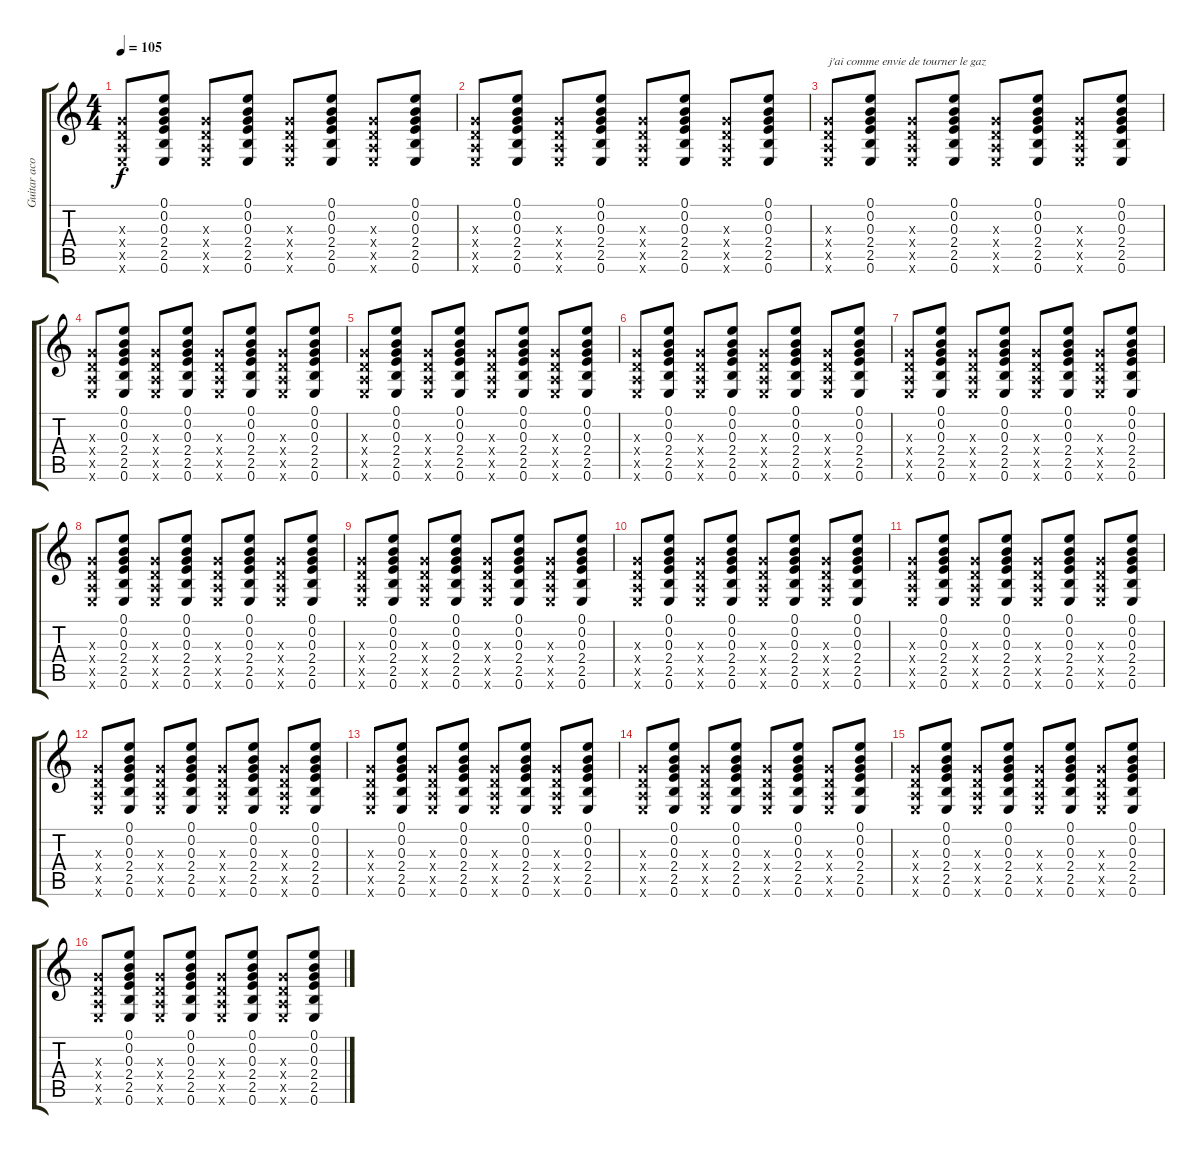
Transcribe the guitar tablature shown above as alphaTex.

\track ("Guitar acoustic" "Guitar aco") {instrument acousticguitarsteel}
\staff {score tabs}
\tuning (E4 B3 G3 D3 A2 E2) {hide}
\ts (4 4)
\tempo 105
\clef g2
\ks c
(0.3{x} 0.4{x} 0.5{x} 0.6{x}).8{dy f instrument acousticguitarsteel} (0.1 0.2 0.3 2.4 2.5 0.6).8 (0.3{x} 0.4{x} 0.5{x} 0.6{x}).8 (0.1 0.2 0.3 2.4 2.5 0.6).8 (0.3{x} 0.4{x} 0.5{x} 0.6{x}).8 (0.1 0.2 0.3 2.4 2.5 0.6).8 (0.3{x} 0.4{x} 0.5{x} 0.6{x}).8 (0.1 0.2 0.3 2.4 2.5 0.6).8 |
(0.3{x} 0.4{x} 0.5{x} 0.6{x}).8 (0.1 0.2 0.3 2.4 2.5 0.6).8 (0.3{x} 0.4{x} 0.5{x} 0.6{x}).8 (0.1 0.2 0.3 2.4 2.5 0.6).8 (0.3{x} 0.4{x} 0.5{x} 0.6{x}).8 (0.1 0.2 0.3 2.4 2.5 0.6).8 (0.3{x} 0.4{x} 0.5{x} 0.6{x}).8 (0.1 0.2 0.3 2.4 2.5 0.6).8 |
(0.3{x} 0.4{x} 0.5{x} 0.6{x}).8{txt "j'ai comme envie de tourner le gaz"} (0.1 0.2 0.3 2.4 2.5 0.6).8 (0.3{x} 0.4{x} 0.5{x} 0.6{x}).8 (0.1 0.2 0.3 2.4 2.5 0.6).8 (0.3{x} 0.4{x} 0.5{x} 0.6{x}).8 (0.1 0.2 0.3 2.4 2.5 0.6).8 (0.3{x} 0.4{x} 0.5{x} 0.6{x}).8 (0.1 0.2 0.3 2.4 2.5 0.6).8 |
(0.3{x} 0.4{x} 0.5{x} 0.6{x}).8 (0.1 0.2 0.3 2.4 2.5 0.6).8 (0.3{x} 0.4{x} 0.5{x} 0.6{x}).8 (0.1 0.2 0.3 2.4 2.5 0.6).8 (0.3{x} 0.4{x} 0.5{x} 0.6{x}).8 (0.1 0.2 0.3 2.4 2.5 0.6).8 (0.3{x} 0.4{x} 0.5{x} 0.6{x}).8 (0.1 0.2 0.3 2.4 2.5 0.6).8 |
(0.3{x} 0.4{x} 0.5{x} 0.6{x}).8 (0.1 0.2 0.3 2.4 2.5 0.6).8 (0.3{x} 0.4{x} 0.5{x} 0.6{x}).8 (0.1 0.2 0.3 2.4 2.5 0.6).8 (0.3{x} 0.4{x} 0.5{x} 0.6{x}).8 (0.1 0.2 0.3 2.4 2.5 0.6).8 (0.3{x} 0.4{x} 0.5{x} 0.6{x}).8 (0.1 0.2 0.3 2.4 2.5 0.6).8 |
(0.3{x} 0.4{x} 0.5{x} 0.6{x}).8 (0.1 0.2 0.3 2.4 2.5 0.6).8 (0.3{x} 0.4{x} 0.5{x} 0.6{x}).8 (0.1 0.2 0.3 2.4 2.5 0.6).8 (0.3{x} 0.4{x} 0.5{x} 0.6{x}).8 (0.1 0.2 0.3 2.4 2.5 0.6).8 (0.3{x} 0.4{x} 0.5{x} 0.6{x}).8 (0.1 0.2 0.3 2.4 2.5 0.6).8 |
(0.3{x} 0.4{x} 0.5{x} 0.6{x}).8 (0.1 0.2 0.3 2.4 2.5 0.6).8 (0.3{x} 0.4{x} 0.5{x} 0.6{x}).8 (0.1 0.2 0.3 2.4 2.5 0.6).8 (0.3{x} 0.4{x} 0.5{x} 0.6{x}).8 (0.1 0.2 0.3 2.4 2.5 0.6).8 (0.3{x} 0.4{x} 0.5{x} 0.6{x}).8 (0.1 0.2 0.3 2.4 2.5 0.6).8 |
(0.3{x} 0.4{x} 0.5{x} 0.6{x}).8 (0.1 0.2 0.3 2.4 2.5 0.6).8 (0.3{x} 0.4{x} 0.5{x} 0.6{x}).8 (0.1 0.2 0.3 2.4 2.5 0.6).8 (0.3{x} 0.4{x} 0.5{x} 0.6{x}).8 (0.1 0.2 0.3 2.4 2.5 0.6).8 (0.3{x} 0.4{x} 0.5{x} 0.6{x}).8 (0.1 0.2 0.3 2.4 2.5 0.6).8 |
(0.3{x} 0.4{x} 0.5{x} 0.6{x}).8 (0.1 0.2 0.3 2.4 2.5 0.6).8 (0.3{x} 0.4{x} 0.5{x} 0.6{x}).8 (0.1 0.2 0.3 2.4 2.5 0.6).8 (0.3{x} 0.4{x} 0.5{x} 0.6{x}).8 (0.1 0.2 0.3 2.4 2.5 0.6).8 (0.3{x} 0.4{x} 0.5{x} 0.6{x}).8 (0.1 0.2 0.3 2.4 2.5 0.6).8 |
(0.3{x} 0.4{x} 0.5{x} 0.6{x}).8 (0.1 0.2 0.3 2.4 2.5 0.6).8 (0.3{x} 0.4{x} 0.5{x} 0.6{x}).8 (0.1 0.2 0.3 2.4 2.5 0.6).8 (0.3{x} 0.4{x} 0.5{x} 0.6{x}).8 (0.1 0.2 0.3 2.4 2.5 0.6).8 (0.3{x} 0.4{x} 0.5{x} 0.6{x}).8 (0.1 0.2 0.3 2.4 2.5 0.6).8 |
(0.3{x} 0.4{x} 0.5{x} 0.6{x}).8 (0.1 0.2 0.3 2.4 2.5 0.6).8 (0.3{x} 0.4{x} 0.5{x} 0.6{x}).8 (0.1 0.2 0.3 2.4 2.5 0.6).8 (0.3{x} 0.4{x} 0.5{x} 0.6{x}).8 (0.1 0.2 0.3 2.4 2.5 0.6).8 (0.3{x} 0.4{x} 0.5{x} 0.6{x}).8 (0.1 0.2 0.3 2.4 2.5 0.6).8 |
(0.3{x} 0.4{x} 0.5{x} 0.6{x}).8 (0.1 0.2 0.3 2.4 2.5 0.6).8 (0.3{x} 0.4{x} 0.5{x} 0.6{x}).8 (0.1 0.2 0.3 2.4 2.5 0.6).8 (0.3{x} 0.4{x} 0.5{x} 0.6{x}).8 (0.1 0.2 0.3 2.4 2.5 0.6).8 (0.3{x} 0.4{x} 0.5{x} 0.6{x}).8 (0.1 0.2 0.3 2.4 2.5 0.6).8 |
(0.3{x} 0.4{x} 0.5{x} 0.6{x}).8 (0.1 0.2 0.3 2.4 2.5 0.6).8 (0.3{x} 0.4{x} 0.5{x} 0.6{x}).8 (0.1 0.2 0.3 2.4 2.5 0.6).8 (0.3{x} 0.4{x} 0.5{x} 0.6{x}).8 (0.1 0.2 0.3 2.4 2.5 0.6).8 (0.3{x} 0.4{x} 0.5{x} 0.6{x}).8 (0.1 0.2 0.3 2.4 2.5 0.6).8 |
(0.3{x} 0.4{x} 0.5{x} 0.6{x}).8 (0.1 0.2 0.3 2.4 2.5 0.6).8 (0.3{x} 0.4{x} 0.5{x} 0.6{x}).8 (0.1 0.2 0.3 2.4 2.5 0.6).8 (0.3{x} 0.4{x} 0.5{x} 0.6{x}).8 (0.1 0.2 0.3 2.4 2.5 0.6).8 (0.3{x} 0.4{x} 0.5{x} 0.6{x}).8 (0.1 0.2 0.3 2.4 2.5 0.6).8 |
(0.3{x} 0.4{x} 0.5{x} 0.6{x}).8 (0.1 0.2 0.3 2.4 2.5 0.6).8 (0.3{x} 0.4{x} 0.5{x} 0.6{x}).8 (0.1 0.2 0.3 2.4 2.5 0.6).8 (0.3{x} 0.4{x} 0.5{x} 0.6{x}).8 (0.1 0.2 0.3 2.4 2.5 0.6).8 (0.3{x} 0.4{x} 0.5{x} 0.6{x}).8 (0.1 0.2 0.3 2.4 2.5 0.6).8 |
(0.3{x} 0.4{x} 0.5{x} 0.6{x}).8 (0.1 0.2 0.3 2.4 2.5 0.6).8 (0.3{x} 0.4{x} 0.5{x} 0.6{x}).8 (0.1 0.2 0.3 2.4 2.5 0.6).8 (0.3{x} 0.4{x} 0.5{x} 0.6{x}).8 (0.1 0.2 0.3 2.4 2.5 0.6).8 (0.3{x} 0.4{x} 0.5{x} 0.6{x}).8 (0.1 0.2 0.3 2.4 2.5 0.6).8
